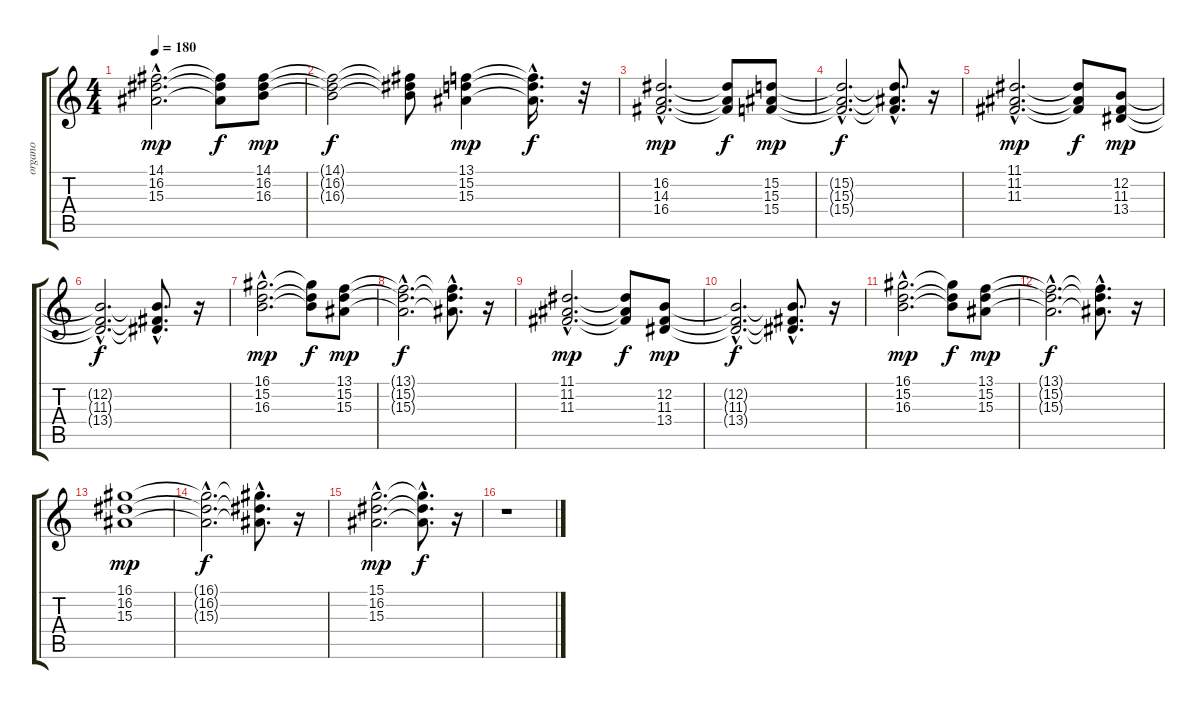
\track ("organo" "organo") {instrument pad3polysynth}
\staff {score tabs}
\tuning (E4 B3 G3 D3 A2 E2) {hide}
\ts (4 4)
\tempo 180
\clef g2
\ks c
(14.1{hac} 16.2{hac} 15.3{hac}).2{d dy mp} (14.1{t} 16.2{t} 15.3{t}).8{dy f} (14.1 16.2 16.3).8{dy mp} |
(14.1{t} 16.2{t} 16.3{t}).2{dy f} (14.1{t} 16.2{t} 16.3{t}).8 (13.1 15.2 15.3).4{dy mp} (13.1{hac t} 15.2{hac t} 15.3{hac t}).16{d dy f} r.32 |
(16.2{hac} 14.3{hac} 16.4{hac}).2{d dy mp} (16.2{t} 14.3{t} 16.4{t}).8{dy f} (15.2 15.3 15.4).8{dy mp} |
(15.2{hac t} 15.3{hac t} 15.4{hac t}).2{d dy f} (15.2{hac t} 15.3{hac t} 15.4{hac t}).8{d} r.16 |
(11.1{hac} 11.2{hac} 11.3{hac}).2{d dy mp} (11.1{t} 11.2{t} 11.3{t}).8{dy f} (12.2 11.3 13.4).8{dy mp} |
(12.2{hac t} 11.3{hac t} 13.4{hac t}).2{d dy f} (12.2{hac t} 11.3{hac t} 13.4{hac t}).8{d} r.16 |
(16.1{hac} 15.2{hac} 16.3{hac}).2{d dy mp} (16.1{t} 15.2{t} 16.3{t}).8{dy f} (13.1 15.2 15.3).8{dy mp} |
(13.1{hac t} 15.2{hac t} 15.3{hac t}).2{d dy f} (13.1{hac t} 15.2{hac t} 15.3{hac t}).8{d} r.16 |
(11.1{hac} 11.2{hac} 11.3{hac}).2{d dy mp} (11.1{t} 11.2{t} 11.3{t}).8{dy f} (12.2 11.3 13.4).8{dy mp} |
(12.2{hac t} 11.3{hac t} 13.4{hac t}).2{d dy f} (12.2{hac t} 11.3{hac t} 13.4{hac t}).8{d} r.16 |
(16.1{hac} 15.2{hac} 16.3{hac}).2{d dy mp} (16.1{t} 15.2{t} 16.3{t}).8{dy f} (13.1 15.2 15.3).8{dy mp} |
(13.1{hac t} 15.2{hac t} 15.3{hac t}).2{d dy f} (13.1{hac t} 15.2{hac t} 15.3{hac t}).8{d} r.16 |
(16.1 16.2 15.3).1{dy mp} |
(16.1{hac t} 16.2{hac t} 15.3{hac t}).2{d dy f} (16.1{hac t} 16.2{hac t} 15.3{hac t}).8{d} r.16 |
(15.1{hac} 16.2{hac} 15.3{hac}).2{d dy mp} (15.1{hac t} 16.2{hac t} 15.3{hac t}).8{d dy f} r.16 |
r.1
